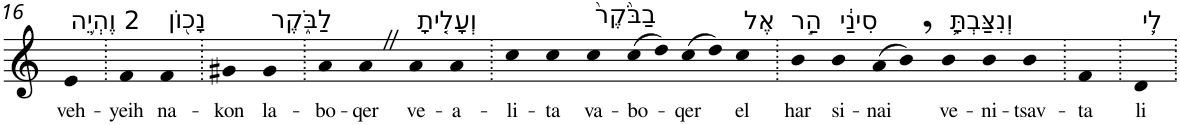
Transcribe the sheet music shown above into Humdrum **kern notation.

**kern	**text
*part1	*part1
*staff1	*staff1
*I"Piano	*
*I'Pno	*
!!LO:PB:g=z
*clefG2	*
*k[]	*
=16	=16
!LO:TX:a:t=2 וֶהְיֵ֥ה	!
!	!LO:LY:b
4e	veh-
=17.	=17.
!	!LO:LY:b
4f	-yeih
!LO:TX:a:t=נָכ֖וֹן	!
!	!LO:LY:b
4f	na-
=18.	=18.
!	!LO:LY:b
4g#X	-kon
!LO:TX:a:t=לַבֹּ֑קֶר	!
!	!LO:LY:b
4g#	la-
=19.	=19.
!	!LO:LY:b
4a	-bo-
!	!LO:LY:b
4aZ	-qer
!LO:TX:a:t=וְעָלִ֤יתָ	!
!	!LO:LY:b
4a	ve-
!	!LO:LY:b
4a	-a-
=20.	=20.
!	!LO:LY:b
4cc	-li-
!	!LO:LY:b
4cc	-ta
!LO:TX:a:t=בַבֹּ֙קֶר֙	!
!	!LO:LY:b
4cc	va-
!	!LO:LY:b
(>8cc	-bo-
8dd)	.
!	!LO:LY:b
(>8cc	-qer
8dd)	.
!LO:TX:a:t=אֶל	!
!	!LO:LY:b
4cc	el
=21.	=21.
!LO:TX:a:t=הַ֣ר	!
!	!LO:LY:b
4b	har
!LO:TX:a:t=סִינַ֔י	!
!	!LO:LY:b
4b	si-
!	!LO:LY:b
(>8a	-nai
8b,)	.
!LO:TX:a:t=וְנִצַּבְתָּ֥	!
!	!LO:LY:b
4b	ve-
!	!LO:LY:b
4b	-ni-
!	!LO:LY:b
4b	-tsav-
=22.	=22.
!	!LO:LY:b
4f	-ta
=23.	=23.
!LO:TX:a:t=לִ֛י	!
!	!LO:LY:b
4d	li
=.	=.
*-	*-
